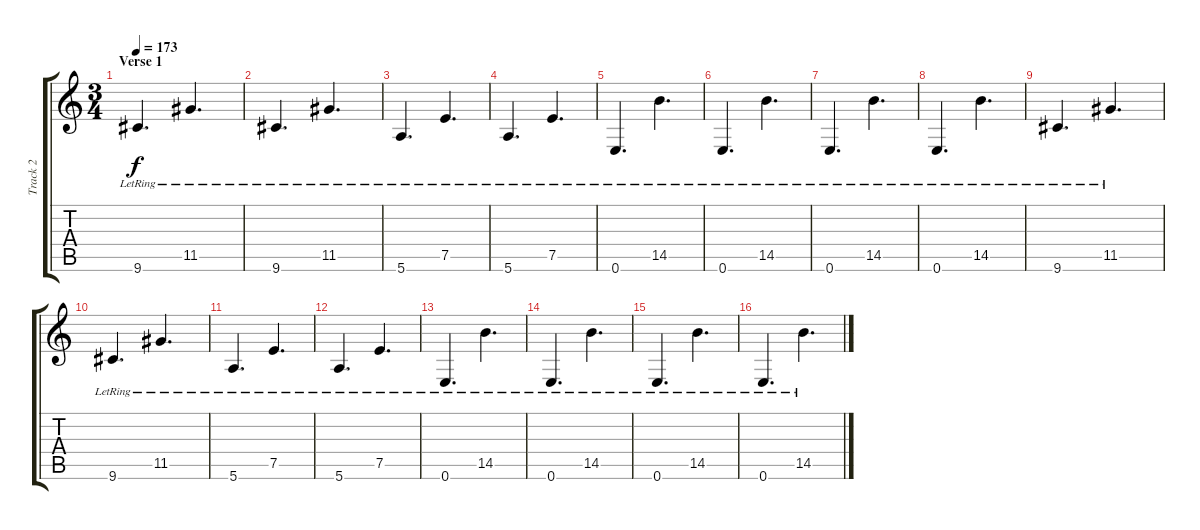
\track ("Track 2" "Track 2") {instrument electricguitarjazz}
\staff {score tabs}
\tuning (E4 B3 G3 D3 A2 E2) {hide}
\ts (3 4)
\section ("" "Verse 1")
\tempo 173
\clef g2
\ks c
9.6{lr}.4{d dy f instrument electricguitarjazz} 11.5{lr}.4{d} |
9.6{lr}.4{d} 11.5{lr}.4{d} |
5.6{lr}.4{d} 7.5{lr}.4{d} |
5.6{lr}.4{d} 7.5{lr}.4{d} |
0.6{lr}.4{d} 14.5{lr}.4{d} |
0.6{lr}.4{d} 14.5{lr}.4{d} |
0.6{lr}.4{d} 14.5{lr}.4{d} |
0.6{lr}.4{d} 14.5{lr}.4{d} |
9.6{lr}.4{d instrument electricguitarjazz} 11.5{lr}.4{d} |
9.6{lr}.4{d} 11.5{lr}.4{d} |
5.6{lr}.4{d} 7.5{lr}.4{d} |
5.6{lr}.4{d} 7.5{lr}.4{d} |
0.6{lr}.4{d} 14.5{lr}.4{d} |
0.6{lr}.4{d} 14.5{lr}.4{d} |
0.6{lr}.4{d} 14.5{lr}.4{d} |
0.6{lr}.4{d} 14.5{lr}.4{d}
